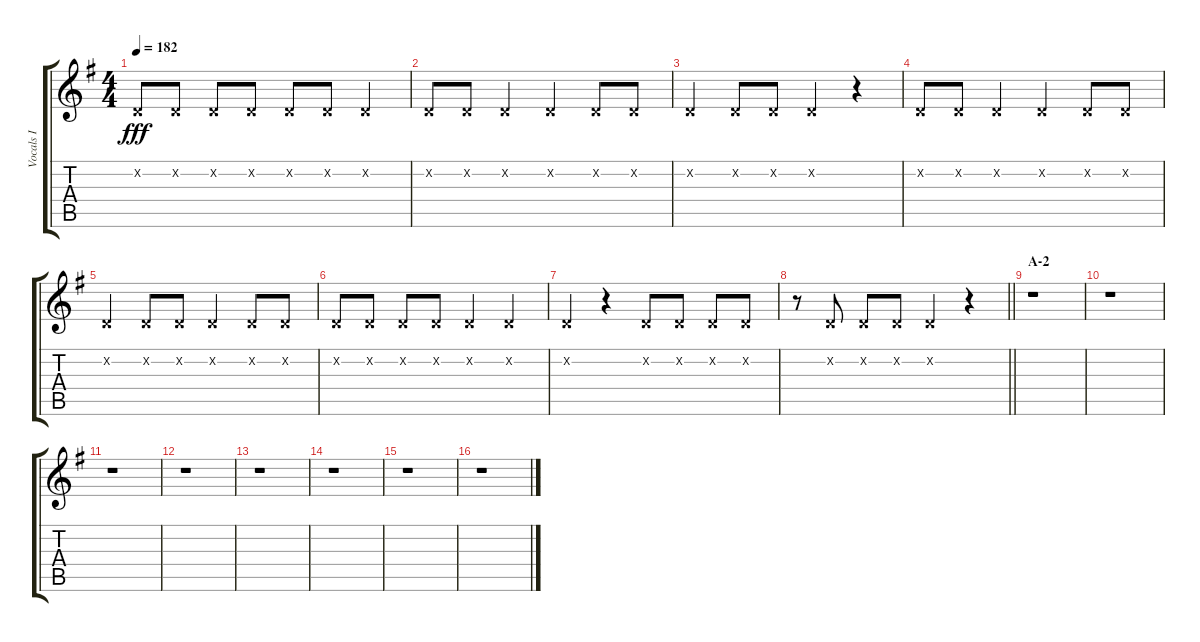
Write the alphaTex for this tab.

\track ("Vocals I" "Vocals I") {instrument voiceoohs}
\staff {score tabs}
\tuning (E4 B3 G3 D3 A2 E2) {hide}
\ts (4 4)
\tempo 182
\clef g2
\ks g
3.2{x}.8{dy fff} 3.2{x}.8 3.2{x}.8 3.2{x}.8 3.2{x}.8 3.2{x}.8 3.2{x}.4 |
3.2{x}.8 3.2{x}.8 3.2{x}.4 3.2{x}.4 3.2{x}.8 3.2{x}.8 |
3.2{x}.4 3.2{x}.8 3.2{x}.8 3.2{x}.4 r.4 |
3.2{x}.8 3.2{x}.8 3.2{x}.4 3.2{x}.4 3.2{x}.8 3.2{x}.8 |
3.2{x}.4 3.2{x}.8 3.2{x}.8 3.2{x}.4 3.2{x}.8 3.2{x}.8 |
3.2{x}.8 3.2{x}.8 3.2{x}.8 3.2{x}.8 3.2{x}.4 3.2{x}.4 |
3.2{x}.4 r.4 3.2{x}.8 3.2{x}.8 3.2{x}.8 3.2{x}.8 |
\barLineRight lightlight
r.8 3.2{x}.8 3.2{x}.8 3.2{x}.8 3.2{x}.4 r.4 |
\section ("" "A-2")
r.1 |
r.1 |
r.1 |
r.1 |
r.1 |
r.1 |
r.1 |
r.1
